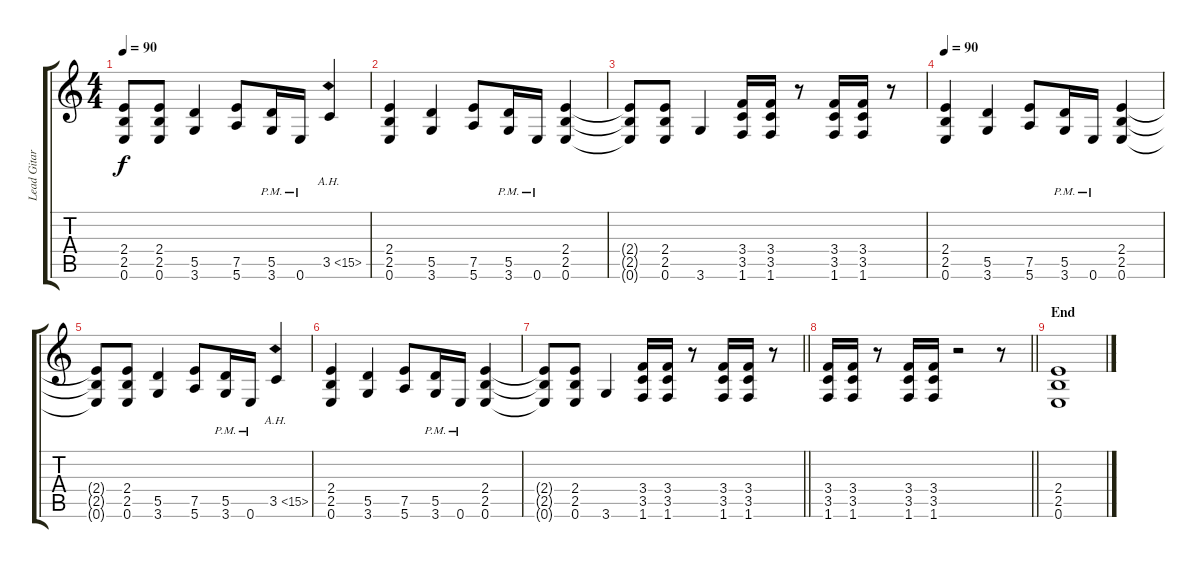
\track ("Lead Gitarre" "Lead Gitar") {instrument overdrivenguitar}
\staff {score tabs}
\tuning (E4 B3 G3 D3 A2 E2) {hide}
\ts (4 4)
\tempo 90
\clef g2
\ks c
(2.4{t} 2.5{t} 0.6{t}).8{dy f} (2.4 2.5 0.6).8 (5.5 3.6).4 (7.5 5.6).8 (5.5{pm} 3.6{pm}).16 0.6{pm}.16 3.5{ah 12}.4 |
(2.4 2.5 0.6).4 (5.5 3.6).4 (7.5 5.6).8 (5.5{pm} 3.6{pm}).16 0.6{pm}.16 (2.4 2.5 0.6).4 |
(2.4{t} 2.5{t} 0.6{t}).8 (2.4 2.5 0.6).8 3.6.4 (3.4 3.5 1.6).16 (3.4 3.5 1.6).16 r.8 (3.4 3.5 1.6).16 (3.4 3.5 1.6).16 r.8 |
\tempo 90
(2.4 2.5 0.6).4 (5.5 3.6).4 (7.5 5.6).8 (5.5{pm} 3.6{pm}).16 0.6{pm}.16 (2.4 2.5 0.6).4 |
(2.4{t} 2.5{t} 0.6{t}).8 (2.4 2.5 0.6).8 (5.5 3.6).4 (7.5 5.6).8 (5.5{pm} 3.6{pm}).16 0.6{pm}.16 3.5{ah 12}.4 |
(2.4 2.5 0.6).4 (5.5 3.6).4 (7.5 5.6).8 (5.5{pm} 3.6{pm}).16 0.6{pm}.16 (2.4 2.5 0.6).4 |
\barLineRight lightlight
(2.4{t} 2.5{t} 0.6{t}).8 (2.4 2.5 0.6).8 3.6.4 (3.4 3.5 1.6).16 (3.4 3.5 1.6).16 r.8 (3.4 3.5 1.6).16 (3.4 3.5 1.6).16 r.8 |
\barLineRight lightlight
(3.4 3.5 1.6).16 (3.4 3.5 1.6).16 r.8 (3.4 3.5 1.6).16 (3.4 3.5 1.6).16 r.2 r.8 |
\section ("" "End")
(2.4 2.5 0.6).1
